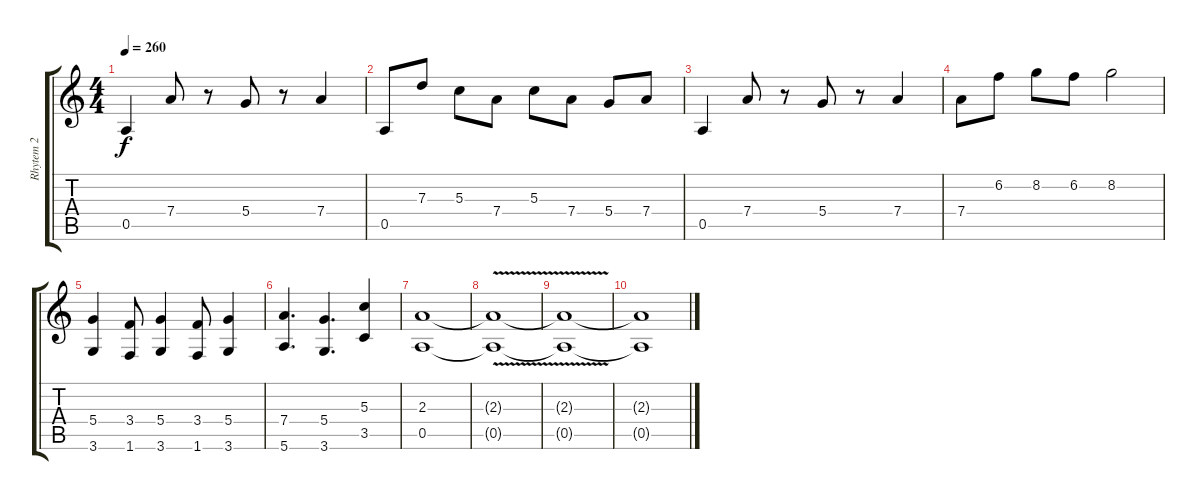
\track ("Rhytem 2" "Rhytem 2") {instrument distortionguitar}
\staff {score tabs}
\tuning (E4 B3 G3 D3 A2 E2) {hide}
\ts (4 4)
\tempo 260
\clef g2
\ks c
0.5.4{dy f} 7.4.8 r.8 5.4.8 r.8 7.4.4 |
0.5.8 7.3.8 5.3.8 7.4.8 5.3.8 7.4.8 5.4.8 7.4.8 |
0.5.4 7.4.8 r.8 5.4.8 r.8 7.4.4 |
7.4.8 6.2.8 8.2.8 6.2.8 8.2.2 |
(5.4 3.6).4 (3.4 1.6).8 (5.4 3.6).4 (3.4 1.6).8 (5.4 3.6).4 |
(7.4 5.6).4{d} (5.4 3.6).4{d} (5.3 3.5).4 |
(2.3 0.5).1 |
(2.3{v t} 0.5{v t}).1 |
(2.3{t} 0.5{t}).1 |
(2.3{t} 0.5{t}).1
